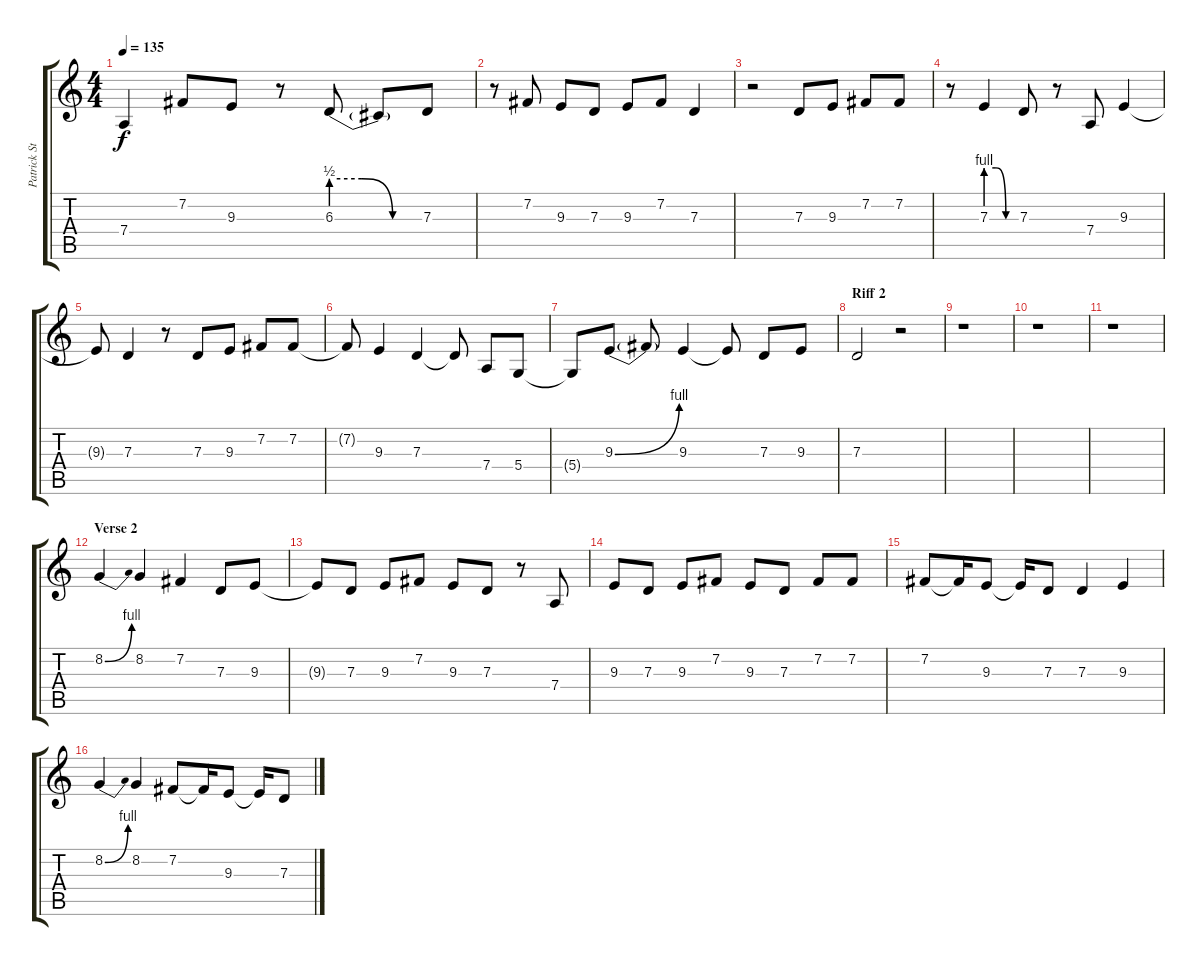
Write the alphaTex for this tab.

\track ("Patrick Stumph (Lead Vocals)" "Patrick St") {instrument clarinet}
\staff {score tabs}
\tuning (E4 B3 G3 D3 A2 E2) {hide}
\ts (4 4)
\tempo 135
\clef g2
\ks c
7.4.4{dy f} 7.2.8 9.3.8 r.8 6.3{be (custom 0 2 20 2 40 0 60 0)}.8 6.3{t}.8 7.3.8 |
r.8 7.2.8 9.3.8 7.3.8 9.3.8 7.2.8 7.3.4 |
r.2 7.3.8 9.3.8 7.2.8 7.2.8 |
r.8 7.3{be (custom 0 4 20 4 40 0 60 0)}.4 7.3.8 r.8 7.4.8 9.3.4 |
9.3{t}.8 7.3.4 r.8 7.3.8 9.3.8 7.2.8 7.2.8 |
7.2{t}.8 9.3.4 7.3.4 7.3{t}.8 7.4.8 5.4.8 |
5.4{t}.8 9.3{be (bend 0 0 60 4)}.8 9.3{t}.8 9.3.4 9.3{t}.8 7.3.8 9.3.8 |
\section ("" "Riff 2")
7.3.2 r.2 |
r.1 |
r.1 |
r.1 |
\section ("" "Verse 2")
8.2{be (bend 0 0 60 4)}.4 8.2.4 7.2.4 7.3.8 9.3.8 |
9.3{t}.8 7.3.8 9.3.8 7.2.8 9.3.8 7.3.8 r.8 7.4.8 |
9.3.8 7.3.8 9.3.8 7.2.8 9.3.8 7.3.8 7.2.8 7.2.8 |
7.2.8 7.2{t}.16 9.3.8 9.3{t}.16 7.3.8 7.3.4 9.3.4 |
8.2{be (bend 0 0 60 4)}.4 8.2.4 7.2.8 7.2{t}.16 9.3.8 9.3{t}.16 7.3.8
